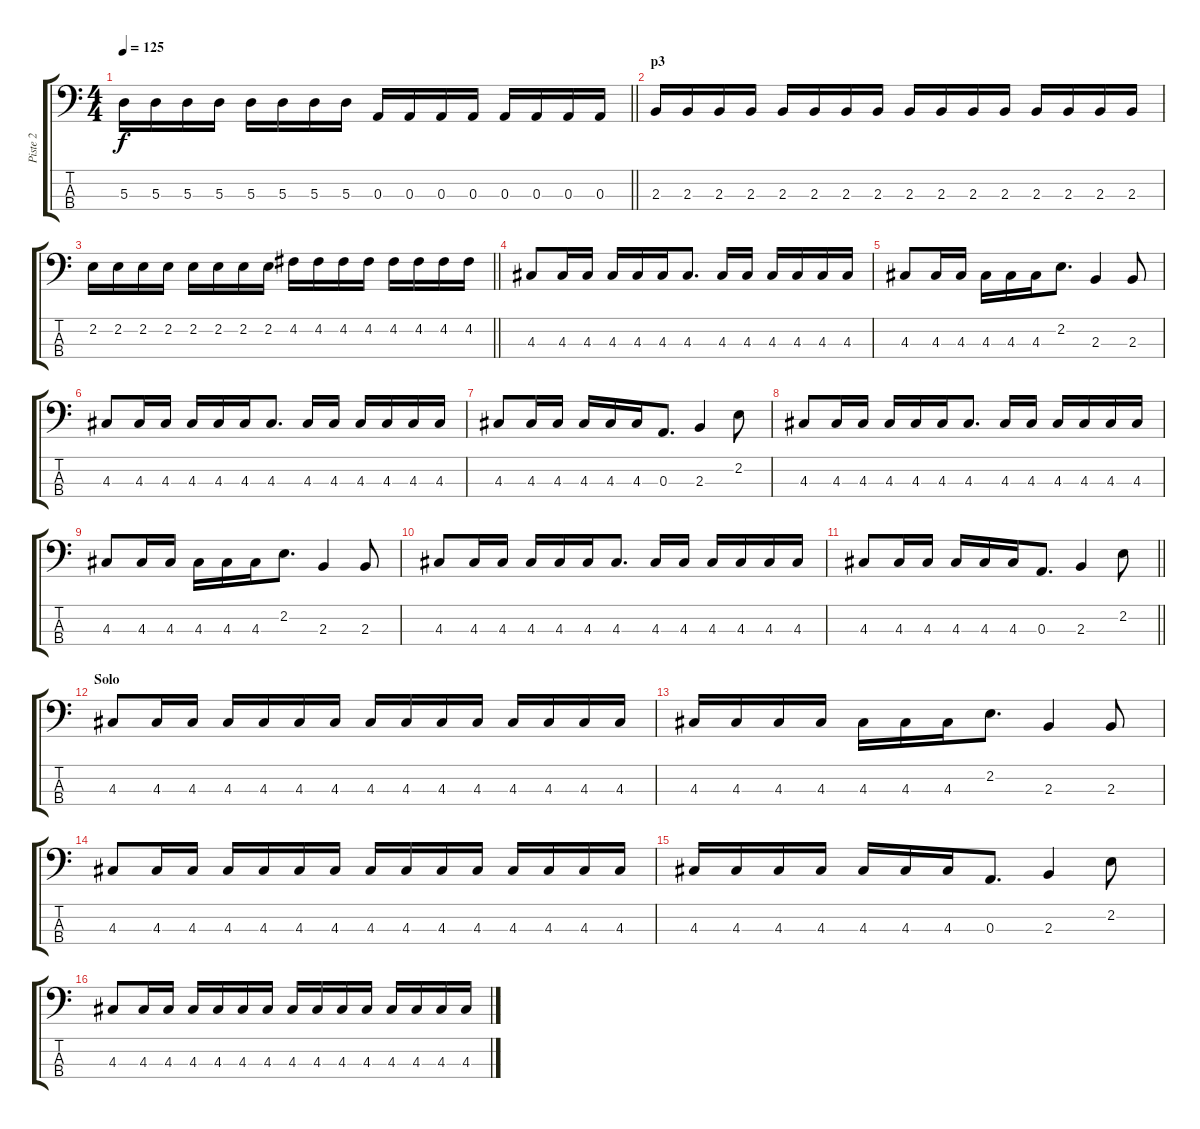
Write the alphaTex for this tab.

\track ("Piste 2" "Piste 2") {instrument electricbassfinger}
\staff {score tabs}
\tuning (G2 D2 A1 E1) {hide}
\ts (4 4)
\tempo 125
\clef f4
\barLineRight lightlight
\ks c
5.3.16{dy f} 5.3.16 5.3.16 5.3.16 5.3.16 5.3.16 5.3.16 5.3.16 0.3.16 0.3.16 0.3.16 0.3.16 0.3.16 0.3.16 0.3.16 0.3.16 |
\section ("" "p3")
2.3.16 2.3.16 2.3.16 2.3.16 2.3.16 2.3.16 2.3.16 2.3.16 2.3.16 2.3.16 2.3.16 2.3.16 2.3.16 2.3.16 2.3.16 2.3.16 |
\barLineRight lightlight
2.2.16 2.2.16 2.2.16 2.2.16 2.2.16 2.2.16 2.2.16 2.2.16 4.2.16 4.2.16 4.2.16 4.2.16 4.2.16 4.2.16 4.2.16 4.2.16 |
4.3.8 4.3.16 4.3.16 4.3.16 4.3.16 4.3.16 4.3.8{d} 4.3.16 4.3.16 4.3.16 4.3.16 4.3.16 4.3.16 |
4.3.8 4.3.16 4.3.16 4.3.16 4.3.16 4.3.16 2.2.8{d} 2.3.4 2.3.8 |
4.3.8 4.3.16 4.3.16 4.3.16 4.3.16 4.3.16 4.3.8{d} 4.3.16 4.3.16 4.3.16 4.3.16 4.3.16 4.3.16 |
4.3.8 4.3.16 4.3.16 4.3.16 4.3.16 4.3.16 0.3.8{d} 2.3.4 2.2.8 |
4.3.8 4.3.16 4.3.16 4.3.16 4.3.16 4.3.16 4.3.8{d} 4.3.16 4.3.16 4.3.16 4.3.16 4.3.16 4.3.16 |
4.3.8 4.3.16 4.3.16 4.3.16 4.3.16 4.3.16 2.2.8{d} 2.3.4 2.3.8 |
4.3.8 4.3.16 4.3.16 4.3.16 4.3.16 4.3.16 4.3.8{d} 4.3.16 4.3.16 4.3.16 4.3.16 4.3.16 4.3.16 |
\barLineRight lightlight
4.3.8 4.3.16 4.3.16 4.3.16 4.3.16 4.3.16 0.3.8{d} 2.3.4 2.2.8 |
\section ("" "Solo")
4.3.8 4.3.16 4.3.16 4.3.16 4.3.16 4.3.16 4.3.16 4.3.16 4.3.16 4.3.16 4.3.16 4.3.16 4.3.16 4.3.16 4.3.16 |
4.3.16 4.3.16 4.3.16 4.3.16 4.3.16 4.3.16 4.3.16 2.2.8{d} 2.3.4 2.3.8 |
4.3.8 4.3.16 4.3.16 4.3.16 4.3.16 4.3.16 4.3.16 4.3.16 4.3.16 4.3.16 4.3.16 4.3.16 4.3.16 4.3.16 4.3.16 |
4.3.16 4.3.16 4.3.16 4.3.16 4.3.16 4.3.16 4.3.16 0.3.8{d} 2.3.4 2.2.8 |
4.3.8 4.3.16 4.3.16 4.3.16 4.3.16 4.3.16 4.3.16 4.3.16 4.3.16 4.3.16 4.3.16 4.3.16 4.3.16 4.3.16 4.3.16
